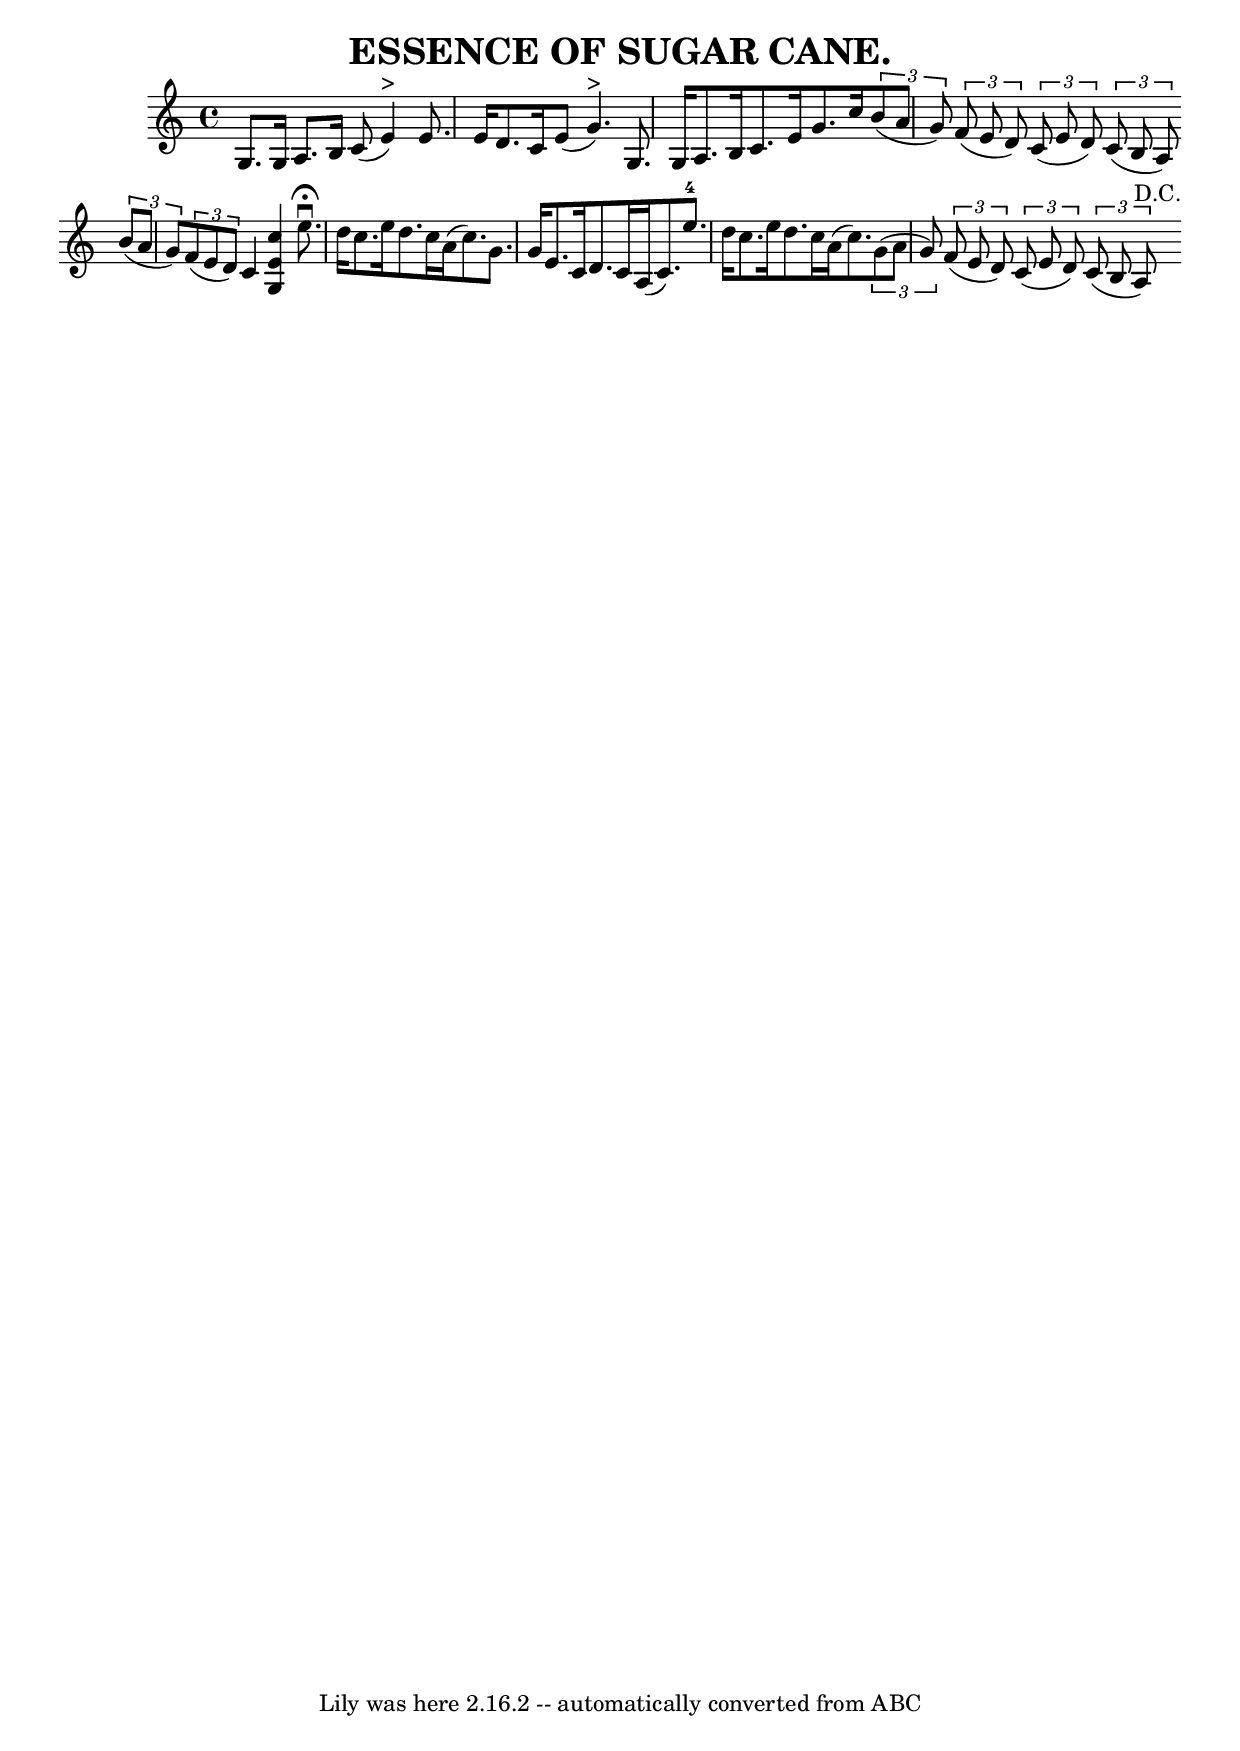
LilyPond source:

\version "2.16.2"
\include "Mammoth.ily"
\header {
  %% book = "Coles pg. 24.3"
  crossRefNumber = "19"
  footnotes = ""
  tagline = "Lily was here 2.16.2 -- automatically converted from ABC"
  title = "ESSENCE OF SUGAR CANE."

}
voicedefault =  {


  \override Staff.TimeSignature #'style = #'C
  \time 4/4 
  \key c \major g8. g16 a8. b16 c'8 (e'4^">")   |
  e'8. e'16 d'8. c'16 e'8 (g'4.^">") |
  g8. g16 a8. b16 c'8. e'16 g'8. c''16   |
  \times 2/3 { 
    b'8 (a'8 g'8) 
  }   \times 2/3 { f'8 (e'8 d'8) 
		 }   
  \times 2/3 { c'8 (e'8 d'8) 
	     }   \times 2/3 { c'8 (b8 a8) 
			    }    \bar ": |"   \times 2/3 { b'8 (a'8 g'8) 
							 }   \times 2/3 { f'8 (
									  e'8 d'8)  					} c'4  << c''4 e'4 g4   >>   \bar "|."     \bar " |:"   
  e''8.^\fermata^\downbow d''16 c''8. e''16 d''8. c''16 a'16 ( c''8.)  |
  g'8. g'16 e'8. c'16 d'8. c'16 a16 ( c'8.)  |
  e''8.-4 d''16 c''8. e''16 d''8. c''16 a'16 (c''8.)  |
  \times 2/3 { g'8 (a'8 g'8) 
	     }   
  \times 2/3 { f'8 (e'8 d'8) 
	     }   \times 2/3 { c'8 (e'8 d'8) 

			    }   \times 2/3 { c'8 (b8 a8^"D.C.")  					   } \bar ": |"   

}

\score{
  <<

    \context Staff="default"
    {
      \voicedefault 
      
    }

  >>
  \layout {
    
  }
  \midi {
  }

}
